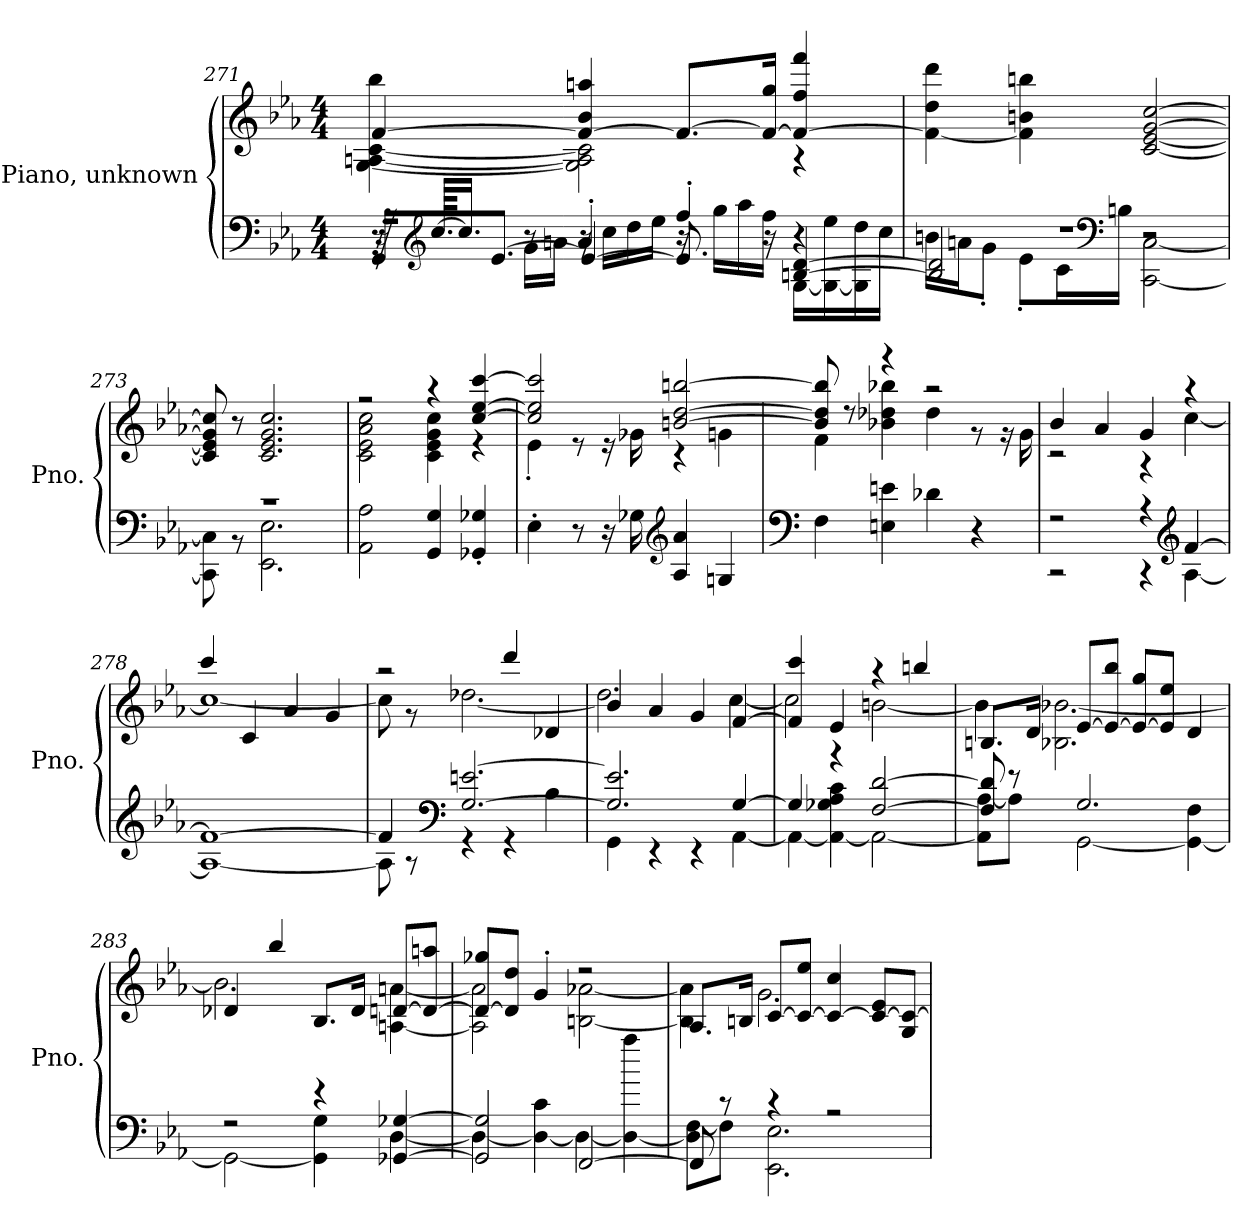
**kern	**kern
*part1	*part1
*staff2	*staff1
*I"Piano, unknown	*
*I'Pno.	*
!!LO:LB:g=z
*clefF4	*clefG2
*k[b-e-a-]	*k[b-e-a-]
*M4/4	*M4/4
=271	=271
*^	*^
*	*^	*	*
128r	8r	16GG/KL	[4f/	[4G\ [4An\ [4c\ 4bb-\
*clefG2	*	*	*	*
[64.cc/KKLL	.	.	.	.
16.cc/JJ]	.	.	.	.
.	.	[8.e-/J	.	.
8r	16g\LL	.	.	.
.	16an\JJ	.	.	.
4a'/	16r	4e-/_	4f/_ 4b-/ 4aan/	2G\] 2A\] 2c\]
.	16cc\LL	.	.	.
.	16dd\	.	.	.
.	16ee-\JJ	.	.	.
4ff'/	16r	8.e-/]	8.f/L_	.
.	16gg\LL	.	.	.
.	16aa-\	.	.	.
.	16ff\JJ	16r	16f/_ 16gg/Jk	.
4r	[16G\LL	[4Bn/ [4d/	4f/_ 4ff/ 4fff/	4r
.	16G\_ 16ee-\	.	.	.
.	16G\] 16dd\	.	.	.
.	16cc\JJ	.	.	.
*	*	*	*v	*v
=272	=272	=272	=272
1r	16bn\LL	2B/] 2d/]	4f\_ 4dd\ 4ddd\
.	16an\J	.	.
.	8g'\J	.	.
.	8e-'\L	.	4f\] 4bn\ 4bbn\
.	16c\L	.	.
*clefF4	*	*	*
.	16Bn\JJ	.	.
.	[2CC\ [2C\	2r	[2c/ [2e-/ [2g/ [2cc/
*	*v	*v	*
=273	=273	=273
1r	8CC\] 8C\]	8c/] 8e-/] 8g/] 8cc/]
.	8r	8r
.	2.EE-\ 2.E-\	2.c/ 2.e-/ 2.g/ 2.cc/
*v	*v	*
!!LO:LB:g=z
=274	=274
*	*^
2AA-\ 2A-\	2r	2c\ 2e-\ 2a-\ 2cc\
4GG/ 4G/	4r	4c\ 4e-\ 4g\ 4cc\
4GG-X/' 4G-X/'	[4cc/ [4ee-/ [4ccc/	4r
=275	=275	=275
4E-'\	2cc/] 2ee-/] 2ccc/]	4e-'\
8r	.	8r
16r	.	16r
16G-X\	.	16g-X\
*clefG2	*	*
4A-/ 4a-/	[2bn/ [2dd/ [2bbn/	4r
4Gn/	.	4gn\
=276	=276	=276
*clefF4	*	*
4F\	8b/] 8dd/] 8bb/]	4f\
.	8r	.
4En\ 4en\	4r	4b-X\ 4dd-X\ 4bb-X\
4d-X\	2r	4dd-\
4r	.	8r
.	.	16r
.	.	16g\
=277	=277	=277
*^	*	*
2r	2r	4b-/	2r
.	.	4a-/	.
4r	4r	4g/	4r
*clefG2	*	*	*
[4f/	[4A-\	4r	[4cc\
=278	=278	=278	=278
1f_	1A-_	4ccc/	1cc_
.	.	4c/	.
.	.	4a-/	.
.	.	4g/	.
!!LO:LB:g=z	!!
=279	=279	=279	=279
4f/]	8A-\]	2r	8cc\]
.	8r	.	8r
*clefF4	*	*	*
[2.G/ [2.en/	4r	.	[2.dd-X\
.	4r	4ddd/	.
.	4B-\	4d-X/	.
=280	=280	=280	=280
2.G/] 2.e/]	4GG\	4b-/	2.dd-\]
.	4r	4a-/	.
.	4r	4g/	.
[4G/	[4AA-\	[4f/	[4cc\
=281	=281	=281	=281
4G/]	4AA-\_	4f/] 4ccc/	2cc\]
4r	4AA-\_ 4G-X\ 4A-\ 4c\	4e-/	.
[2F/ [2d/	2AA-\_	4r	[2bn\
.	.	4bbn/	.
=282	=282	=282	=282
8F/] 8d/]	8AA-\] [8A-\L	8.Bn/L	4b\]
8r	8A-\J]	.	.
.	.	16d/Jk	.
2.G/	[2GG\	[8e-/L	2.B-X\ [2.b-X\
.	.	8e-/_ 8bb-/J	.
.	.	8e-/_ 8gg/L	.
.	.	8e-/] 8ee-/J	.
.	4GG\_ 4F\	4d/	.
!!LO:LB:g=z	!!
=283	=283	=283	=283
2r	2GG\_	4d-X/	2.b-\]
.	.	4bb-/	.
4r	4GG\] 4G\	8.B-/L	.
.	.	16d-/Jk	.
[4GG-X/ [4G-X/	[4D\	[8dn/L	[4An\ [4an\
.	.	8d/_ 8aan/J	.
=284	=284	=284	=284
2GG-/] 2G-/]	4D\_	8d/_ 8gg-X/L	2A\] 2a\]
.	.	8d/] 8dd/J	.
.	4D\_ 4c\	4g'/	.
[2FF/	4D\_	2r	[2Bn\ [2a-X\
.	4D\_ 4aa-\	.	.
=285	=285	=285	=285
8FF/]	8D\] [8F\L	8.A-/L	4B\] 4a-\]
8r	8F\J]	.	.
.	.	16Bn/Jk	.
4r	2.EE-\ 2.E-\	[8c/L	2.g\
.	.	8c/_ 8ee-/J	.
2r	.	4c/_ 4cc/	.
.	.	8c/_ 8e-/L	.
.	.	8G/ 8c/_J	.
*v	*v	*	*
*	*v	*v
=	=
*-	*-
